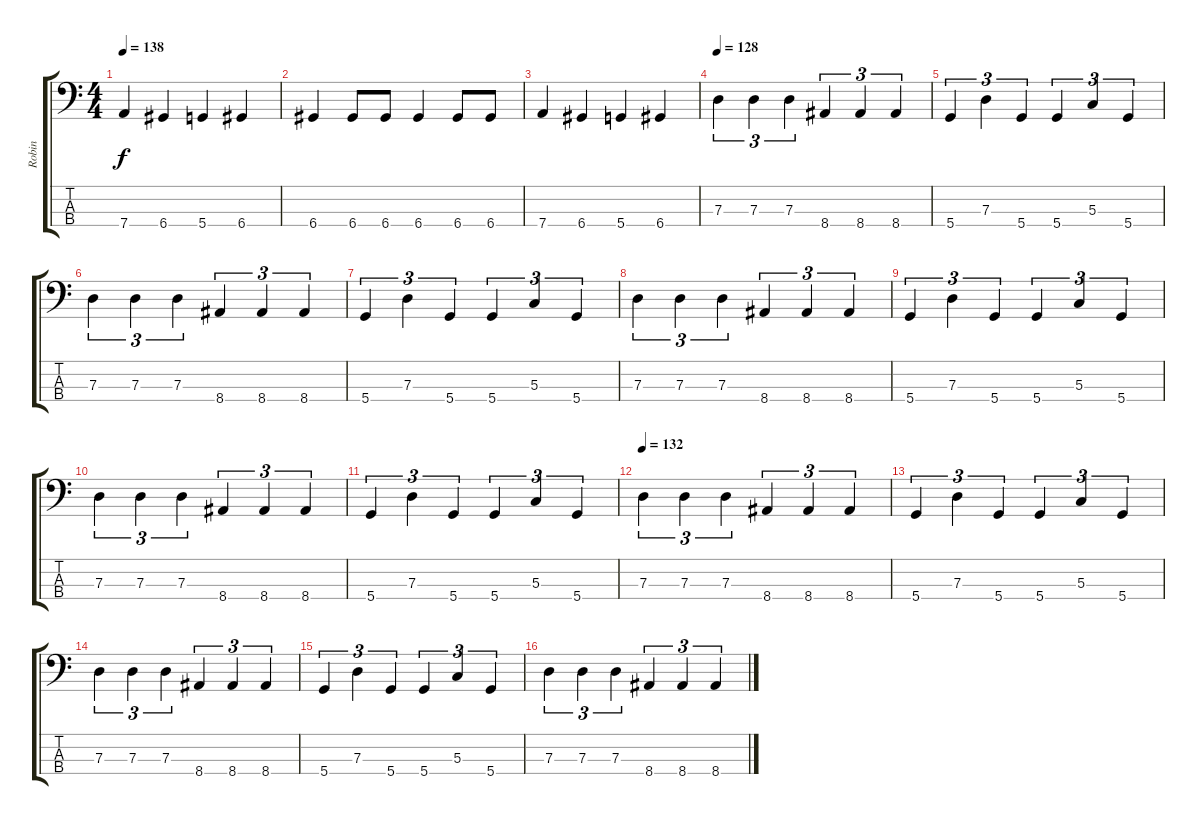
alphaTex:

\track ("Robin" "Robin") {instrument electricbasspick}
\staff {score tabs}
\tuning (F2 C2 G1 D1) {hide}
\ts (4 4)
\tempo 138
\clef f4
\ks c
7.4.4{dy f} 6.4.4 5.4.4 6.4.4 |
6.4.4 6.4.8 6.4.8 6.4.4 6.4.8 6.4.8 |
7.4.4 6.4.4 5.4.4 6.4.4 |
\tempo 128
7.3.4{tu (3 2)} 7.3.4{tu (3 2)} 7.3.4{tu (3 2)} 8.4.4{tu (3 2)} 8.4.4{tu (3 2)} 8.4.4{tu (3 2)} |
5.4.4{tu (3 2)} 7.3.4{tu (3 2)} 5.4.4{tu (3 2)} 5.4.4{tu (3 2)} 5.3.4{tu (3 2)} 5.4.4{tu (3 2)} |
7.3.4{tu (3 2)} 7.3.4{tu (3 2)} 7.3.4{tu (3 2)} 8.4.4{tu (3 2)} 8.4.4{tu (3 2)} 8.4.4{tu (3 2)} |
5.4.4{tu (3 2)} 7.3.4{tu (3 2)} 5.4.4{tu (3 2)} 5.4.4{tu (3 2)} 5.3.4{tu (3 2)} 5.4.4{tu (3 2)} |
7.3.4{tu (3 2)} 7.3.4{tu (3 2)} 7.3.4{tu (3 2)} 8.4.4{tu (3 2)} 8.4.4{tu (3 2)} 8.4.4{tu (3 2)} |
5.4.4{tu (3 2)} 7.3.4{tu (3 2)} 5.4.4{tu (3 2)} 5.4.4{tu (3 2)} 5.3.4{tu (3 2)} 5.4.4{tu (3 2)} |
7.3.4{tu (3 2)} 7.3.4{tu (3 2)} 7.3.4{tu (3 2)} 8.4.4{tu (3 2)} 8.4.4{tu (3 2)} 8.4.4{tu (3 2)} |
5.4.4{tu (3 2)} 7.3.4{tu (3 2)} 5.4.4{tu (3 2)} 5.4.4{tu (3 2)} 5.3.4{tu (3 2)} 5.4.4{tu (3 2)} |
\tempo 132
7.3.4{tu (3 2)} 7.3.4{tu (3 2)} 7.3.4{tu (3 2)} 8.4.4{tu (3 2)} 8.4.4{tu (3 2)} 8.4.4{tu (3 2)} |
5.4.4{tu (3 2)} 7.3.4{tu (3 2)} 5.4.4{tu (3 2)} 5.4.4{tu (3 2)} 5.3.4{tu (3 2)} 5.4.4{tu (3 2)} |
7.3.4{tu (3 2)} 7.3.4{tu (3 2)} 7.3.4{tu (3 2)} 8.4.4{tu (3 2)} 8.4.4{tu (3 2)} 8.4.4{tu (3 2)} |
5.4.4{tu (3 2)} 7.3.4{tu (3 2)} 5.4.4{tu (3 2)} 5.4.4{tu (3 2)} 5.3.4{tu (3 2)} 5.4.4{tu (3 2)} |
7.3.4{tu (3 2)} 7.3.4{tu (3 2)} 7.3.4{tu (3 2)} 8.4.4{tu (3 2)} 8.4.4{tu (3 2)} 8.4.4{tu (3 2)}
